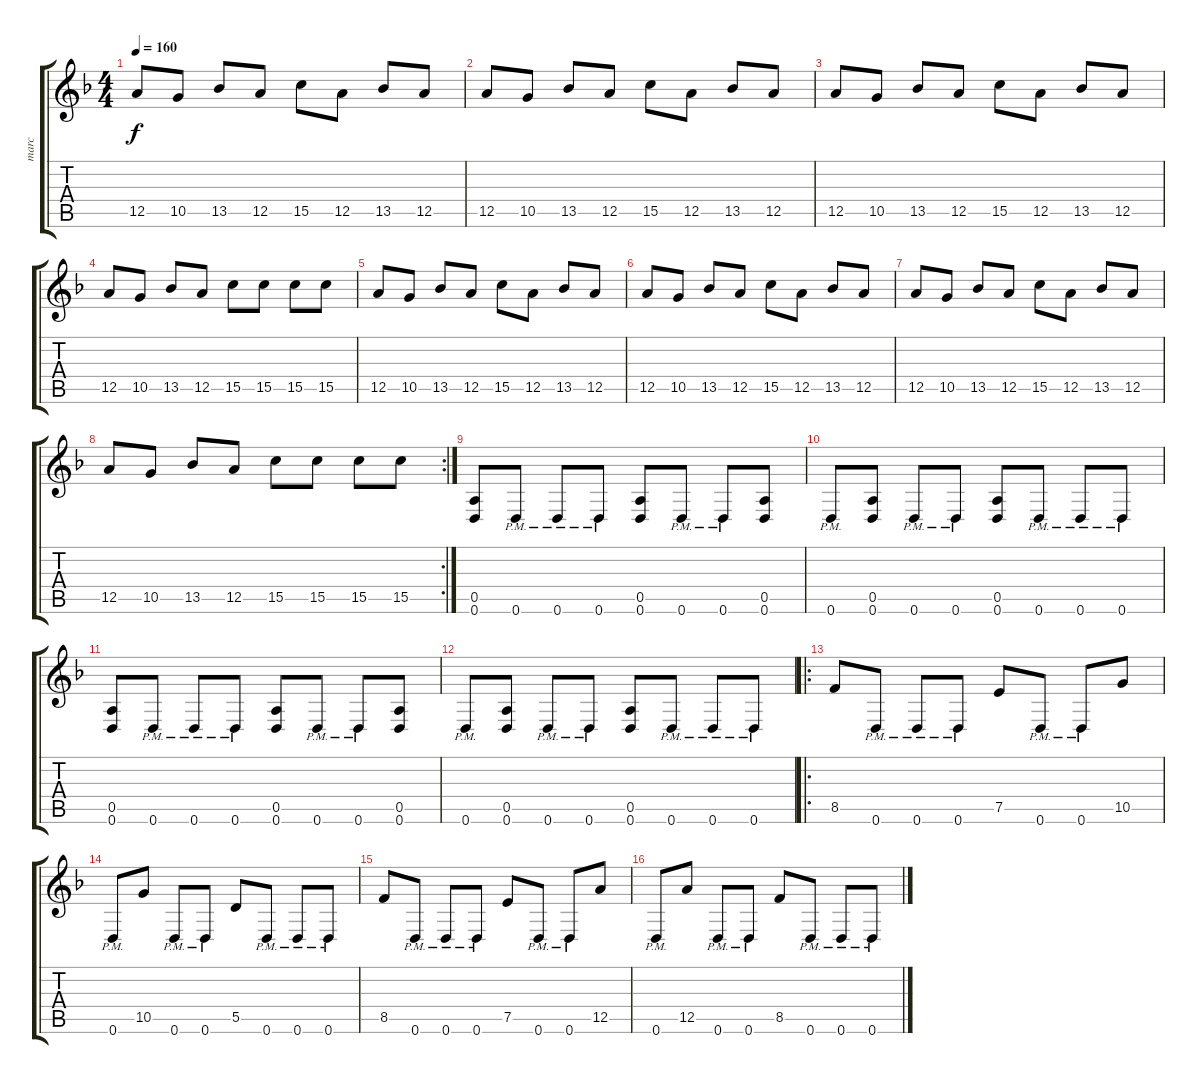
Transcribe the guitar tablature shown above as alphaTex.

\track ("marc" "marc") {instrument distortionguitar}
\staff {score tabs}
\tuning (E4 B3 G3 D3 A2 D2) {hide}
\ts (4 4)
\tempo 160
\clef g2
\ks f
12.5.8{dy f} 10.5.8 13.5.8 12.5.8 15.5.8 12.5.8 13.5.8 12.5.8 |
12.5.8 10.5.8 13.5.8 12.5.8 15.5.8 12.5.8 13.5.8 12.5.8 |
12.5.8 10.5.8 13.5.8 12.5.8 15.5.8 12.5.8 13.5.8 12.5.8 |
12.5.8 10.5.8 13.5.8 12.5.8 15.5.8 15.5.8 15.5.8 15.5.8 |
12.5.8 10.5.8 13.5.8 12.5.8 15.5.8 12.5.8 13.5.8 12.5.8 |
12.5.8 10.5.8 13.5.8 12.5.8 15.5.8 12.5.8 13.5.8 12.5.8 |
12.5.8 10.5.8 13.5.8 12.5.8 15.5.8 12.5.8 13.5.8 12.5.8 |
\rc 2
12.5.8 10.5.8 13.5.8 12.5.8 15.5.8 15.5.8 15.5.8 15.5.8 |
(0.5 0.6).8 0.6{pm}.8 0.6{pm}.8 0.6{pm}.8 (0.5 0.6).8 0.6{pm}.8 0.6{pm}.8 (0.5 0.6).8 |
0.6{pm}.8 (0.5 0.6).8 0.6{pm}.8 0.6{pm}.8 (0.5 0.6).8 0.6{pm}.8 0.6{pm}.8 0.6{pm}.8 |
(0.5 0.6).8 0.6{pm}.8 0.6{pm}.8 0.6{pm}.8 (0.5 0.6).8 0.6{pm}.8 0.6{pm}.8 (0.5 0.6).8 |
0.6{pm}.8 (0.5 0.6).8 0.6{pm}.8 0.6{pm}.8 (0.5 0.6).8 0.6{pm}.8 0.6{pm}.8 0.6{pm}.8 |
\ro
8.5.8 0.6{pm}.8 0.6{pm}.8 0.6{pm}.8 7.5.8 0.6{pm}.8 0.6{pm}.8 10.5.8 |
0.6{pm}.8 10.5.8 0.6{pm}.8 0.6{pm}.8 5.5.8 0.6{pm}.8 0.6{pm}.8 0.6{pm}.8 |
8.5.8 0.6{pm}.8 0.6{pm}.8 0.6{pm}.8 7.5.8 0.6{pm}.8 0.6{pm}.8 12.5.8 |
0.6{pm}.8 12.5.8 0.6{pm}.8 0.6{pm}.8 8.5.8 0.6{pm}.8 0.6{pm}.8 0.6{pm}.8
